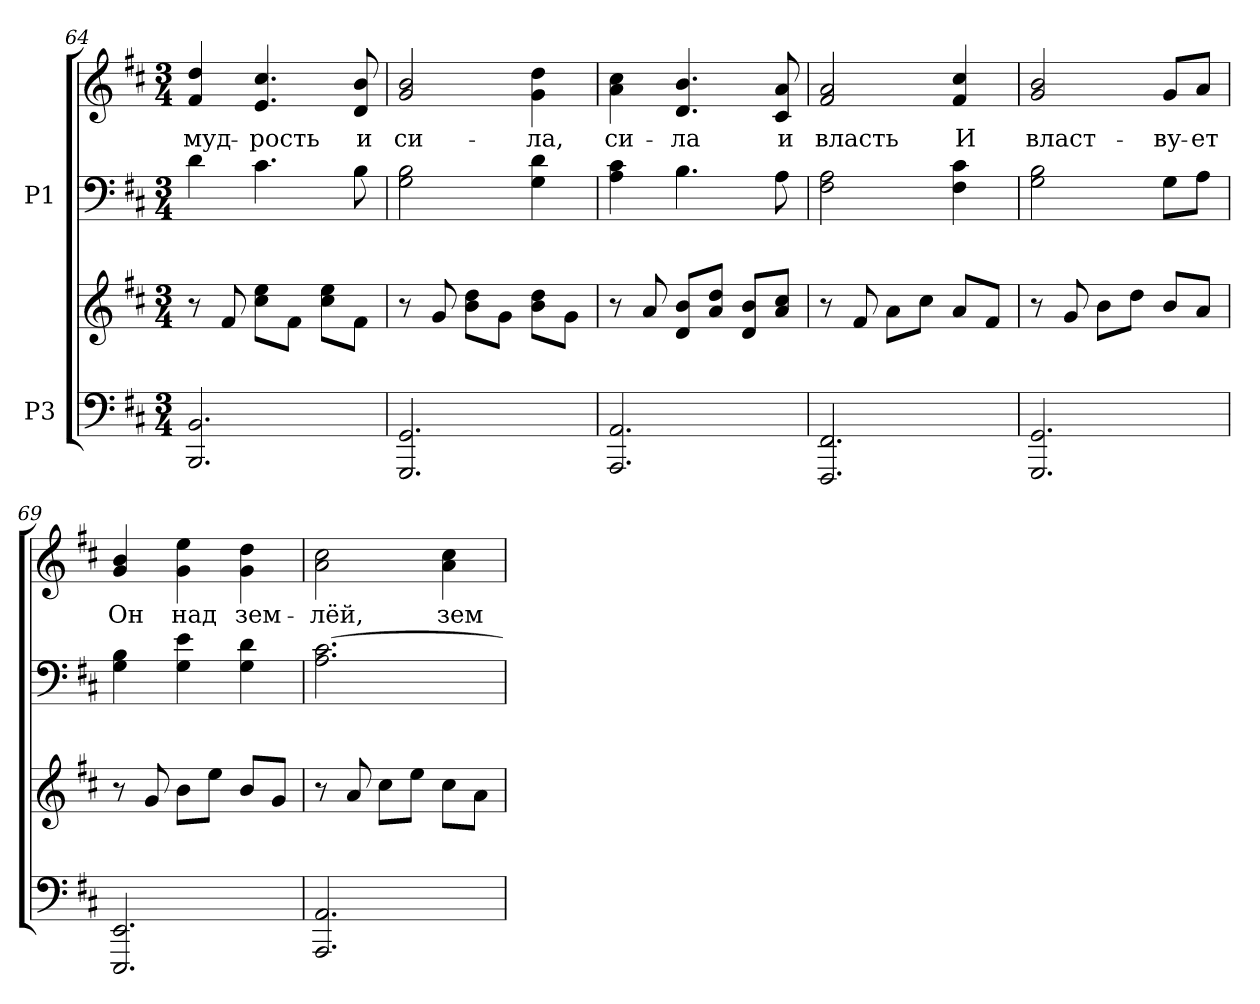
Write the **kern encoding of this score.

**kern	**kern	**kern	**kern	**text
*part2	*part2	*part1	*part1	*part1
*staff4	*staff3	*staff2	*staff1	*staff1
*I"P3	*	*I"P1	*	*
*clefF4	*clefG2	*clefF4	*clefG2	*
*k[f#c#]	*k[f#c#]	*k[f#c#]	*k[f#c#]	*
*D:	*D:	*D:	*D:	*
*M3/4	*M3/4	*M3/4	*M3/4	*
=64	=64	=64	=64	=64
!	!	!	!	!LO:LY:b:color=#000000
2.BBBi/ 2.BBi	8r	4di\	4f#i/ 4ddi	-муд-
.	8f#i/	.	.	.
!	!	!	!	!LO:LY:b:color=#000000
.	8cc#i\ 8eeiL	4.c#i\	4.ei/ 4.cc#i	-рость
.	8f#i\J	.	.	.
.	8cc#i\ 8eeiL	.	.	.
!	!	!	!	!LO:LY:b:color=#000000
.	8f#i\J	8Bi\	8di/ 8bi	и
!!LO:LB:g=z
=65	=65	=65	=65	=65
!	!	!	!	!LO:LY:b:color=#000000
2.GGGi/ 2.GGi	8r	2Gi\ 2Bi	2gi/ 2bi	си-
.	8gi/	.	.	.
.	8bi\ 8ddiL	.	.	.
.	8gi\J	.	.	.
!	!	!	!	!LO:LY:b:color=#000000
.	8bi\ 8ddiL	4Gi\ 4di	4gi\ 4ddi	-ла,
.	8gi\J	.	.	.
=66	=66	=66	=66	=66
!	!	!	!	!LO:LY:b:color=#000000
2.AAAi/ 2.AAi	8r	4Ai\ 4c#i	4ai\ 4cc#i	си-
.	8ai/	.	.	.
!	!	!	!	!LO:LY:b:color=#000000
.	8di/ 8biL	4.Bi\	4.di/ 4.bi	-ла
.	8ai/ 8ddiJ	.	.	.
.	8di/ 8biL	.	.	.
!	!	!	!	!LO:LY:b:color=#000000
.	8ai/ 8cc#iJ	8Ai\	8c#i/ 8ai	и
=67	=67	=67	=67	=67
!	!	!	!	!LO:LY:b:color=#000000
2.FFF#i/ 2.FF#i	8r	2F#i\ 2Ai	2f#i/ 2ai	власть
.	8f#i/	.	.	.
.	8ai\L	.	.	.
.	8cc#i\J	.	.	.
!	!	!	!	!LO:LY:b:color=#000000
.	8ai/L	4F#i\ 4c#i	4f#i/ 4cc#i	И
.	8f#i/J	.	.	.
=68	=68	=68	=68	=68
!	!	!	!	!LO:LY:b:color=#000000
2.GGGi/ 2.GGi	8r	2Gi\ 2Bi	2gi/ 2bi	власт-
.	8gi/	.	.	.
.	8bi\L	.	.	.
.	8ddi\J	.	.	.
!	!	!	!	!LO:LY:b:color=#000000
.	8bi/L	8Gi\L	8gi/L	-ву-
!	!	!	!	!LO:LY:b:color=#000000
.	8ai/J	8Ai\J	8ai/J	-ет
=69	=69	=69	=69	=69
!	!	!	!	!LO:LY:b:color=#000000
2.EEEi/ 2.EEi	8r	4Gi\ 4Bi	4gi/ 4bi	Он
.	8gi/	.	.	.
!	!	!	!	!LO:LY:b:color=#000000
.	8bi\L	4Gi\ 4ei	4gi\ 4eei	над
.	8eei\J	.	.	.
!	!	!	!	!LO:LY:b:color=#000000
.	8bi/L	4Gi\ 4di	4gi\ 4ddi	зем-
.	8gi/J	.	.	.
!!LO:PB:g=z
=70	=70	=70	=70	=70
!	!	!	!	!LO:LY:b:color=#000000
2.AAAi/ 2.AAi	8r	2.Ai\ [>2.c#i	2ai\ 2cc#i	-лёй,
.	8ai/	.	.	.
.	8cc#i\L	.	.	.
.	8eei\J	.	.	.
!	!	!	!	!LO:LY:b:color=#000000
.	8cc#i\L	.	4ai\ 4cc#i	зем-
.	8ai\J	.	.	.
=	=	=	=	=
*-	*-	*-	*-	*-
